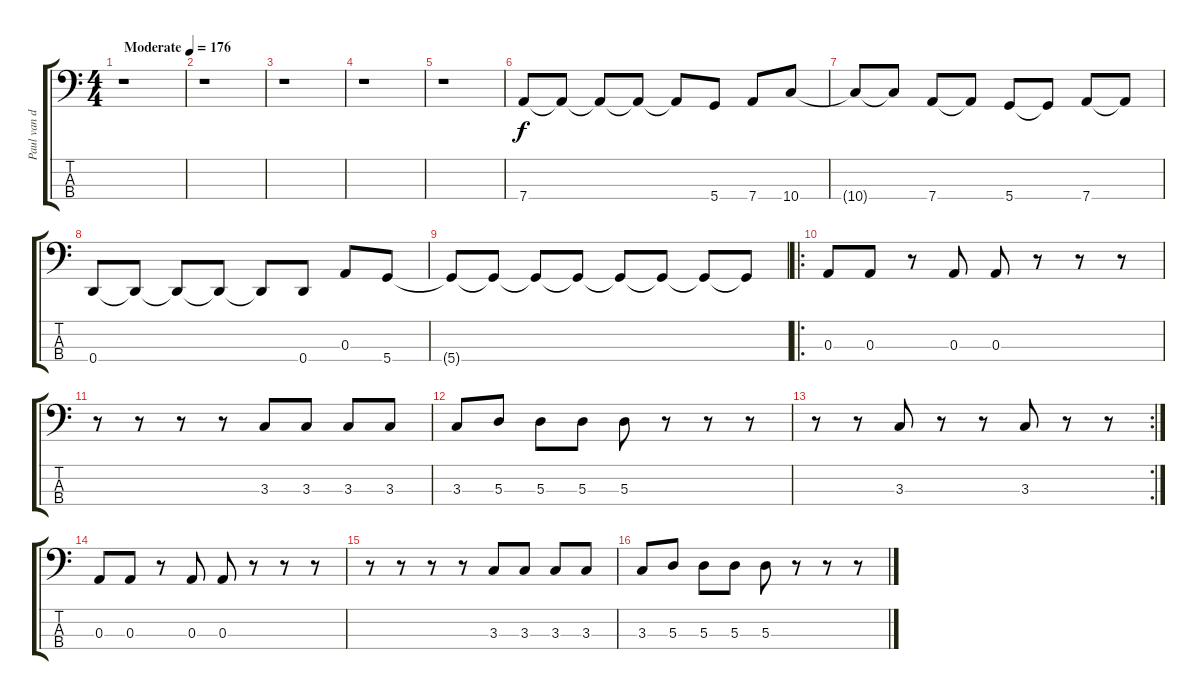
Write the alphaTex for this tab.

\track ("Paul van der Walt" "Paul van d") {instrument slapbass1}
\staff {score tabs}
\tuning (G2 D2 A1 D1) {hide}
\ts (4 4)
\tempo (176 "Moderate")
\clef f4
\ks c
r.1{dy f instrument slapbass1} |
r.1 |
r.1 |
r.1 |
r.1 |
7.4.8 7.4{t}.8 7.4{t}.8 7.4{t}.8 7.4{t}.8 5.4.8 7.4.8 10.4.8 |
10.4{t}.8 10.4{t}.8 7.4.8 7.4{t}.8 5.4.8 5.4{t}.8 7.4.8 7.4{t}.8 |
0.4.8 0.4{t}.8 0.4{t}.8 0.4{t}.8 0.4{t}.8 0.4.8 0.3.8 5.4.8 |
5.4{t}.8 5.4{t}.8 5.4{t}.8 5.4{t}.8 5.4{t}.8 5.4{t}.8 5.4{t}.8 5.4{t}.8 |
\ro
0.3.8 0.3.8 r.8 0.3.8 0.3.8 r.8 r.8 r.8 |
r.8 r.8 r.8 r.8 3.3.8 3.3.8 3.3.8 3.3.8 |
3.3.8 5.3.8 5.3.8 5.3.8 5.3.8 r.8 r.8 r.8 |
\rc 2
r.8 r.8 3.3.8 r.8 r.8 3.3.8 r.8 r.8 |
0.3.8 0.3.8 r.8 0.3.8 0.3.8 r.8 r.8 r.8 |
r.8 r.8 r.8 r.8 3.3.8 3.3.8 3.3.8 3.3.8 |
3.3.8 5.3.8 5.3.8 5.3.8 5.3.8 r.8 r.8 r.8
